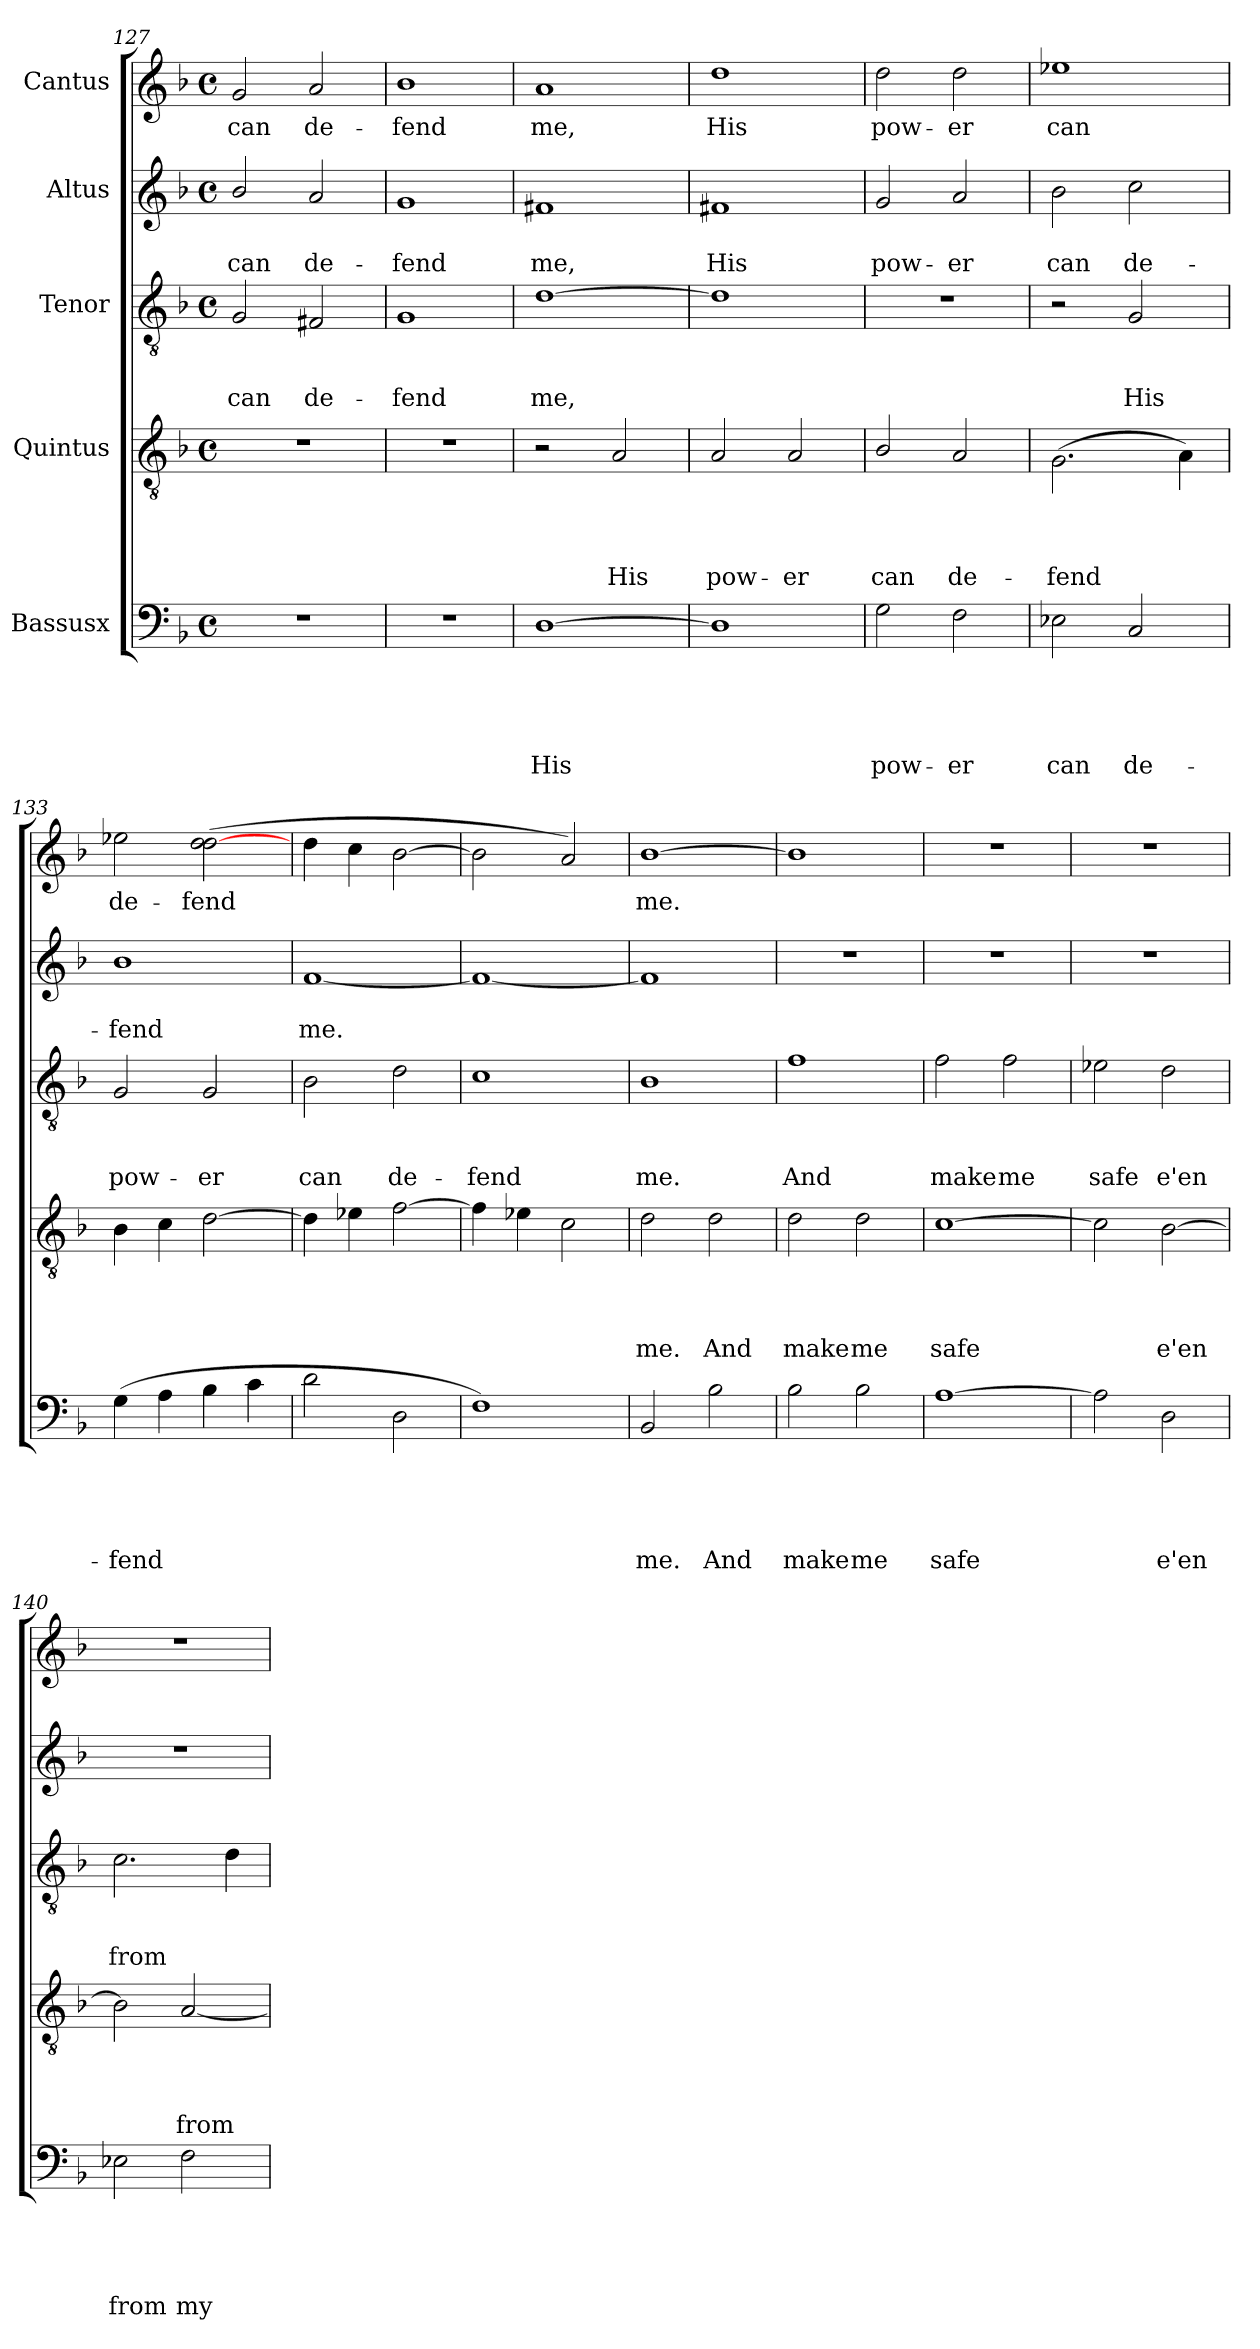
**kern	**text	**text	**text	**text	**text	**kern	**text	**text	**text	**text	**kern	**text	**text	**text	**kern	**text	**text	**kern	**text
*part5	*part5	*part5	*part5	*part5	*part5	*part4	*part4	*part4	*part4	*part4	*part3	*part3	*part3	*part3	*part2	*part2	*part2	*part1	*part1
*staff5	*staff5	*staff5	*staff5	*staff5	*staff5	*staff4	*staff4	*staff4	*staff4	*staff4	*staff3	*staff3	*staff3	*staff3	*staff2	*staff2	*staff2	*staff1	*staff1
*I"Bassusx	*	*	*	*	*	*I"Quintus	*	*	*	*	*I"Tenor	*	*	*	*I"Altus	*	*	*I"Cantus	*
*clefF4	*	*	*	*	*	*clefGv2	*	*	*	*	*clefGv2	*	*	*	*clefG2	*	*	*clefG2	*
*k[b-]	*	*	*	*	*	*k[b-]	*	*	*	*	*k[b-]	*	*	*	*k[b-]	*	*	*k[b-]	*
*F:	*	*	*	*	*	*F:	*	*	*	*	*F:	*	*	*	*F:	*	*	*F:	*
*M4/4	*	*	*	*	*	*M4/4	*	*	*	*	*M4/4	*	*	*	*M4/4	*	*	*M4/4	*
*met(c)	*	*	*	*	*	*met(c)	*	*	*	*	*met(c)	*	*	*	*met(c)	*	*	*met(c)	*
=127	=127	=127	=127	=127	=127	=127	=127	=127	=127	=127	=127	=127	=127	=127	=127	=127	=127	=127	=127
!	!	!	!	!	!	!	!	!	!	!	!	!	!	!LO:LY:b	!	!	!LO:LY:b	!	!LO:LY:b
1r	.	.	.	.	.	1r	.	.	.	.	2G/	.	.	can	2b-/	.	can	2g/	can
!	!	!	!	!	!	!	!	!	!	!	!	!	!	!LO:LY:b	!	!	!LO:LY:b	!	!LO:LY:b
.	.	.	.	.	.	.	.	.	.	.	2F#X/	.	.	de-	2a/	.	de-	2a/	de-
=128	=128	=128	=128	=128	=128	=128	=128	=128	=128	=128	=128	=128	=128	=128	=128	=128	=128	=128	=128
!	!	!	!	!	!	!	!	!	!	!	!	!	!	!LO:LY:b	!	!	!LO:LY:b	!	!LO:LY:b
1r	.	.	.	.	.	1r	.	.	.	.	1G	.	.	-fend	1g	.	-fend	1b-	-fend
=129	=129	=129	=129	=129	=129	=129	=129	=129	=129	=129	=129	=129	=129	=129	=129	=129	=129	=129	=129
!	!	!	!	!	!LO:LY:b	!	!	!	!	!	!	!	!	!LO:LY:b	!	!	!LO:LY:b	!	!LO:LY:b
[>1D	.	.	.	.	His	2r	.	.	.	.	[>1d	.	.	me,	1f#X	.	me,	1a	me,
!	!	!	!	!	!	!	!	!	!	!LO:LY:b	!	!	!	!	!	!	!	!	!
.	.	.	.	.	.	2A/	.	.	.	His	.	.	.	.	.	.	.	.	.
=130	=130	=130	=130	=130	=130	=130	=130	=130	=130	=130	=130	=130	=130	=130	=130	=130	=130	=130	=130
!	!	!	!	!	!	!	!	!	!	!LO:LY:b	!	!	!	!	!	!	!LO:LY:b	!	!LO:LY:b
1D]	.	.	.	.	.	2A/	.	.	.	pow-	1d]	.	.	.	1f#X	.	His	1dd	His
!	!	!	!	!	!	!	!	!	!	!LO:LY:b	!	!	!	!	!	!	!	!	!
.	.	.	.	.	.	2A/	.	.	.	-er	.	.	.	.	.	.	.	.	.
=131	=131	=131	=131	=131	=131	=131	=131	=131	=131	=131	=131	=131	=131	=131	=131	=131	=131	=131	=131
!	!	!	!	!	!LO:LY:b	!	!	!	!	!LO:LY:b	!	!	!	!	!	!	!LO:LY:b	!	!LO:LY:b
2G\	.	.	.	.	pow-	2B-/	.	.	.	can	1r	.	.	.	2g/	.	pow-	2dd\	pow-
!	!	!	!	!	!LO:LY:b	!	!	!	!	!LO:LY:b	!	!	!	!	!	!	!LO:LY:b	!	!LO:LY:b
2F\	.	.	.	.	-er	2A/	.	.	.	de-	.	.	.	.	2a/	.	-er	2dd\	-er
=132	=132	=132	=132	=132	=132	=132	=132	=132	=132	=132	=132	=132	=132	=132	=132	=132	=132	=132	=132
!	!	!	!	!	!LO:LY:b	!	!	!	!	!LO:LY:b	!	!	!	!	!	!	!LO:LY:b	!	!LO:LY:b
2E-X\	.	.	.	.	can	(>2.G\	.	.	.	-fend	2r	.	.	.	2b-\	.	can	1ee-X	can
!	!	!	!	!	!LO:LY:b	!	!	!	!	!	!	!	!	!LO:LY:b	!	!	!LO:LY:b	!	!
2C/	.	.	.	.	de-	.	.	.	.	.	2G/	.	.	His	2cc\	.	de-	.	.
.	.	.	.	.	.	4A\)	.	.	.	.	.	.	.	.	.	.	.	.	.
!!LO:LB:g=z
=133	=133	=133	=133	=133	=133	=133	=133	=133	=133	=133	=133	=133	=133	=133	=133	=133	=133	=133	=133
!	!	!	!	!	!LO:LY:b	!	!	!	!	!	!	!	!	!LO:LY:b	!	!	!LO:LY:b	!	!LO:LY:b
(>4G\	.	.	.	.	-fend	4B-\	.	.	.	.	2G/	.	.	pow-	1b-	.	-fend	2ee-X\	de-
4A\	.	.	.	.	.	4c\	.	.	.	.	.	.	.	.	.	.	.	.	.
!	!	!	!	!	!	!	!	!	!	!	!	!	!	!LO:LY:b	!	!	!	!	!LO:LY:b
4B-\	.	.	.	.	.	[>2d\	.	.	.	.	2G/	.	.	-er	.	.	.	(>2dd\ [>2dd\	-fend
4c\	.	.	.	.	.	.	.	.	.	.	.	.	.	.	.	.	.	.	.
=134	=134	=134	=134	=134	=134	=134	=134	=134	=134	=134	=134	=134	=134	=134	=134	=134	=134	=134	=134
!	!	!	!	!	!	!	!	!	!	!	!	!	!	!LO:LY:b	!	!	!LO:LY:b	!	!
2d\	.	.	.	.	.	4d\]	.	.	.	.	2B-\	.	.	can	[<1f	.	me.	4dd\	.
.	.	.	.	.	.	4e-X\	.	.	.	.	.	.	.	.	.	.	.	4cc\	.
!	!	!	!	!	!	!	!	!	!	!	!	!	!	!LO:LY:b	!	!	!	!	!
2D\	.	.	.	.	.	[>2f\	.	.	.	.	2d\	.	.	de-	.	.	.	[>2b-\	.
=135	=135	=135	=135	=135	=135	=135	=135	=135	=135	=135	=135	=135	=135	=135	=135	=135	=135	=135	=135
!	!	!	!	!	!	!	!	!	!	!	!	!	!	!LO:LY:b	!	!	!	!	!
1F)	.	.	.	.	.	4f\]	.	.	.	.	1c	.	.	-fend	1f_	.	.	2b-\]	.
.	.	.	.	.	.	4e-X\	.	.	.	.	.	.	.	.	.	.	.	.	.
.	.	.	.	.	.	2c\	.	.	.	.	.	.	.	.	.	.	.	2a/)	.
=136	=136	=136	=136	=136	=136	=136	=136	=136	=136	=136	=136	=136	=136	=136	=136	=136	=136	=136	=136
!	!	!	!	!	!LO:LY:b	!	!	!	!	!LO:LY:b	!	!	!	!LO:LY:b	!	!	!	!	!LO:LY:b
2BB-/	.	.	.	.	me.	2d\	.	.	.	me.	1B-	.	.	me.	1f]	.	.	[>1b-	me.
!	!	!	!	!	!LO:LY:b	!	!	!	!	!LO:LY:b	!	!	!	!	!	!	!	!	!
2B-\	.	.	.	.	And	2d\	.	.	.	And	.	.	.	.	.	.	.	.	.
=137	=137	=137	=137	=137	=137	=137	=137	=137	=137	=137	=137	=137	=137	=137	=137	=137	=137	=137	=137
!	!	!	!	!	!LO:LY:b	!	!	!	!	!LO:LY:b	!	!	!	!LO:LY:b	!	!	!	!	!
2B-\	.	.	.	.	make	2d\	.	.	.	make	1f	.	.	And	1r	.	.	1b-]	.
!	!	!	!	!	!LO:LY:b	!	!	!	!	!LO:LY:b	!	!	!	!	!	!	!	!	!
2B-\	.	.	.	.	me	2d\	.	.	.	me	.	.	.	.	.	.	.	.	.
=138	=138	=138	=138	=138	=138	=138	=138	=138	=138	=138	=138	=138	=138	=138	=138	=138	=138	=138	=138
!	!	!	!	!	!LO:LY:b	!	!	!	!	!LO:LY:b	!	!	!	!LO:LY:b	!	!	!	!	!
[>1A	.	.	.	.	safe	[>1c	.	.	.	safe	2f\	.	.	make	1r	.	.	1r	.
!	!	!	!	!	!	!	!	!	!	!	!	!	!	!LO:LY:b	!	!	!	!	!
.	.	.	.	.	.	.	.	.	.	.	2f\	.	.	me	.	.	.	.	.
=139	=139	=139	=139	=139	=139	=139	=139	=139	=139	=139	=139	=139	=139	=139	=139	=139	=139	=139	=139
!	!	!	!	!	!	!	!	!	!	!	!	!	!	!LO:LY:b	!	!	!	!	!
2A\]	.	.	.	.	.	2c\]	.	.	.	.	2e-X\	.	.	safe	1r	.	.	1r	.
!	!	!	!	!	!LO:LY:b	!	!	!	!	!LO:LY:b	!	!	!	!LO:LY:b	!	!	!	!	!
2D\	.	.	.	.	e'en	[>2B-\	.	.	.	e'en	2d\	.	.	e'en	.	.	.	.	.
=140	=140	=140	=140	=140	=140	=140	=140	=140	=140	=140	=140	=140	=140	=140	=140	=140	=140	=140	=140
!	!	!	!	!	!LO:LY:b	!	!	!	!	!	!	!	!	!LO:LY:b	!	!	!	!	!
2E-X\	.	.	.	.	from	2B-\]	.	.	.	.	2.c\	.	.	from	1r	.	.	1r	.
!	!	!	!	!	!LO:LY:b	!	!	!	!	!LO:LY:b	!	!	!	!	!	!	!	!	!
2F\	.	.	.	.	my	[<2A/	.	.	.	from	.	.	.	.	.	.	.	.	.
.	.	.	.	.	.	.	.	.	.	.	4d\	.	.	.	.	.	.	.	.
=	=	=	=	=	=	=	=	=	=	=	=	=	=	=	=	=	=	=	=
*-	*-	*-	*-	*-	*-	*-	*-	*-	*-	*-	*-	*-	*-	*-	*-	*-	*-	*-	*-
